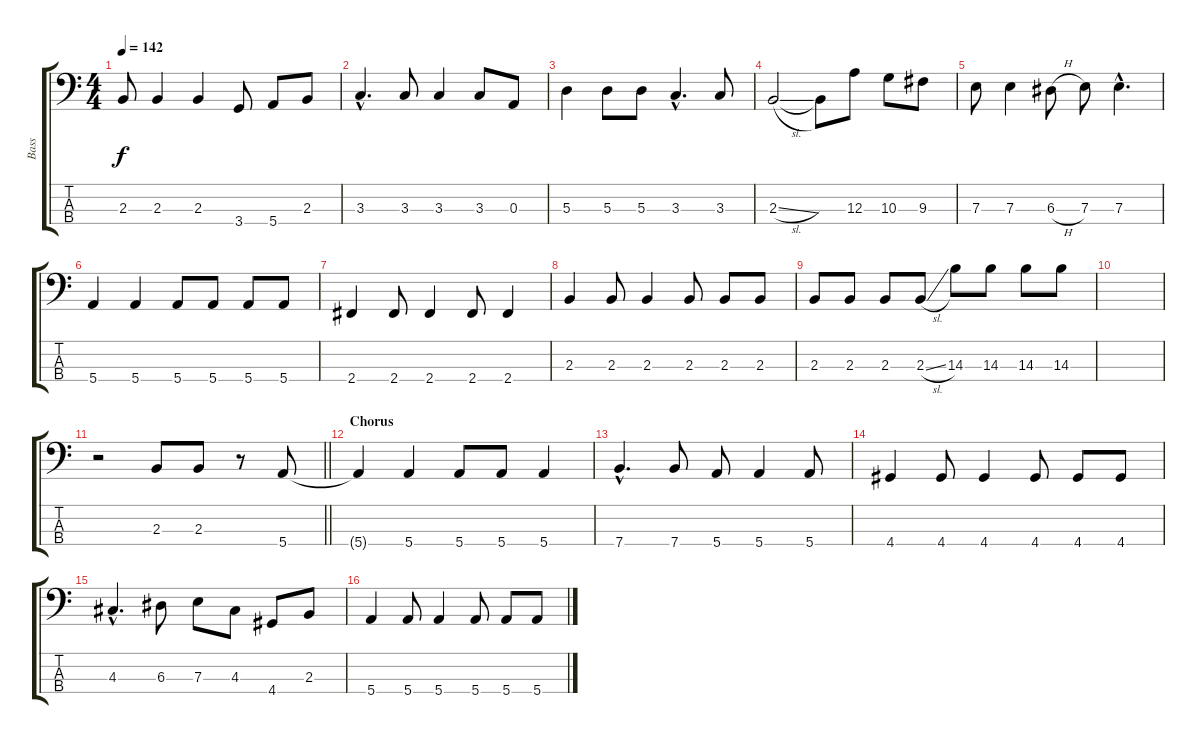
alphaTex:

\track ("Bass" "Bass") {instrument electricbassfinger}
\staff {score tabs}
\tuning (G2 D2 A1 E1) {hide}
\ts (4 4)
\tempo 142
\clef f4
\ks c
2.3{t}.8{dy f} 2.3.4 2.3.4 3.4.8 5.4.8 2.3.8 |
3.3{hac}.4{d} 3.3.8 3.3.4 3.3.8 0.3.8 |
5.3.4 5.3.8 5.3.8 3.3{hac}.4{d} 3.3.8 |
2.3{sl}.2 2.3{t}.8 12.3.8 10.3.8 9.3.8 |
7.3.8 7.3.4 6.3{h}.8 7.3.8 7.3{hac}.4{d} |
5.4.4 5.4.4 5.4.8 5.4.8 5.4.8 5.4.8 |
2.4.4 2.4.8 2.4.4 2.4.8 2.4.4 |
2.3.4 2.3.8 2.3.4 2.3.8 2.3.8 2.3.8 |
2.3.8 2.3.8 2.3.8 2.3{sl}.8 14.3.8 14.3.8 14.3.8 14.3.8 |
|
\barLineRight lightlight
r.2 2.3.8 2.3.8 r.8 5.4.8 |
\section ("" "Chorus")
5.4{t}.4 5.4.4 5.4.8 5.4.8 5.4.4 |
7.4{hac}.4{d} 7.4.8 5.4.8 5.4.4 5.4.8 |
4.4.4 4.4.8 4.4.4 4.4.8 4.4.8 4.4.8 |
4.3{hac}.4{d} 6.3.8 7.3.8 4.3.8 4.4.8 2.3.8 |
5.4.4 5.4.8 5.4.4 5.4.8 5.4.8 5.4.8
